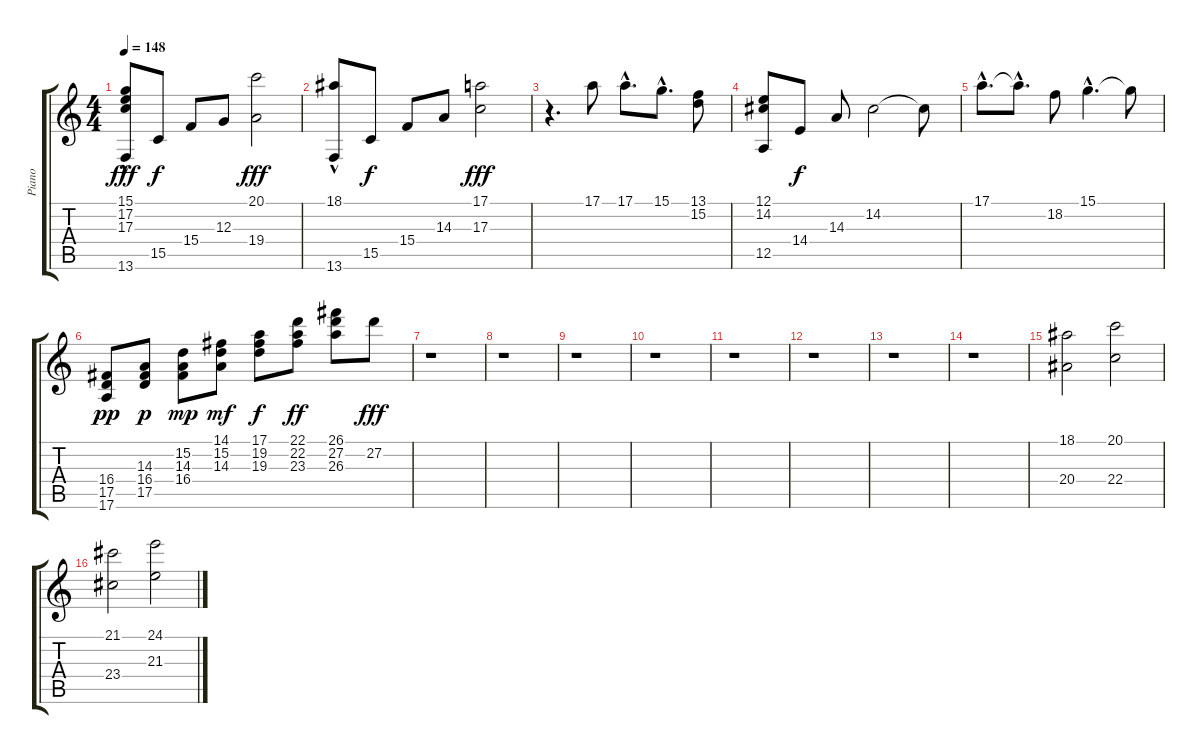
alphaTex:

\track ("Piano" "Piano") {instrument acousticgrandpiano}
\staff {score tabs}
\tuning (E4 B3 G3 D3 A2 E2) {hide}
\ts (4 4)
\tempo 148
\clef g2
\ks c
(15.1{hac} 17.2{hac} 17.3 13.6).8{dy fff} 15.5.8{dy f} 15.4.8 12.3.8 (20.1 19.4).2{dy fff} |
(18.1{hac} 13.6).8 15.5.8{dy f} 15.4.8 14.3.8 (17.1 17.3).2{dy fff} |
r.4{d} 17.1.8 17.1{hac}.8{d} 15.1{hac}.8{d} (13.1 15.2).8 |
(12.1 14.2 12.5).8 14.4.8{dy f} 14.3.8 14.2.2 14.2{t}.8 |
17.1{hac}.8{d} 17.1{hac t}.8{d} 18.2.8 15.1{hac}.4{d} 15.1{t}.8 |
(16.4 17.5 17.6).8{dy pp} (14.3 16.4 17.5).8{dy p} (15.2 14.3 16.4).8{dy mp} (14.1 15.2 14.3).8{dy mf} (17.1 19.2 19.3).8{dy f} (22.1 22.2 23.3).8{dy ff} (26.1 27.2 26.3).8 27.2.8{dy fff} |
r.1 |
r.1 |
r.1 |
r.1 |
r.1 |
r.1 |
r.1 |
r.1 |
(18.1 20.4).2 (20.1 22.4).2 |
(21.1 23.4).2 (24.1 21.3).2
